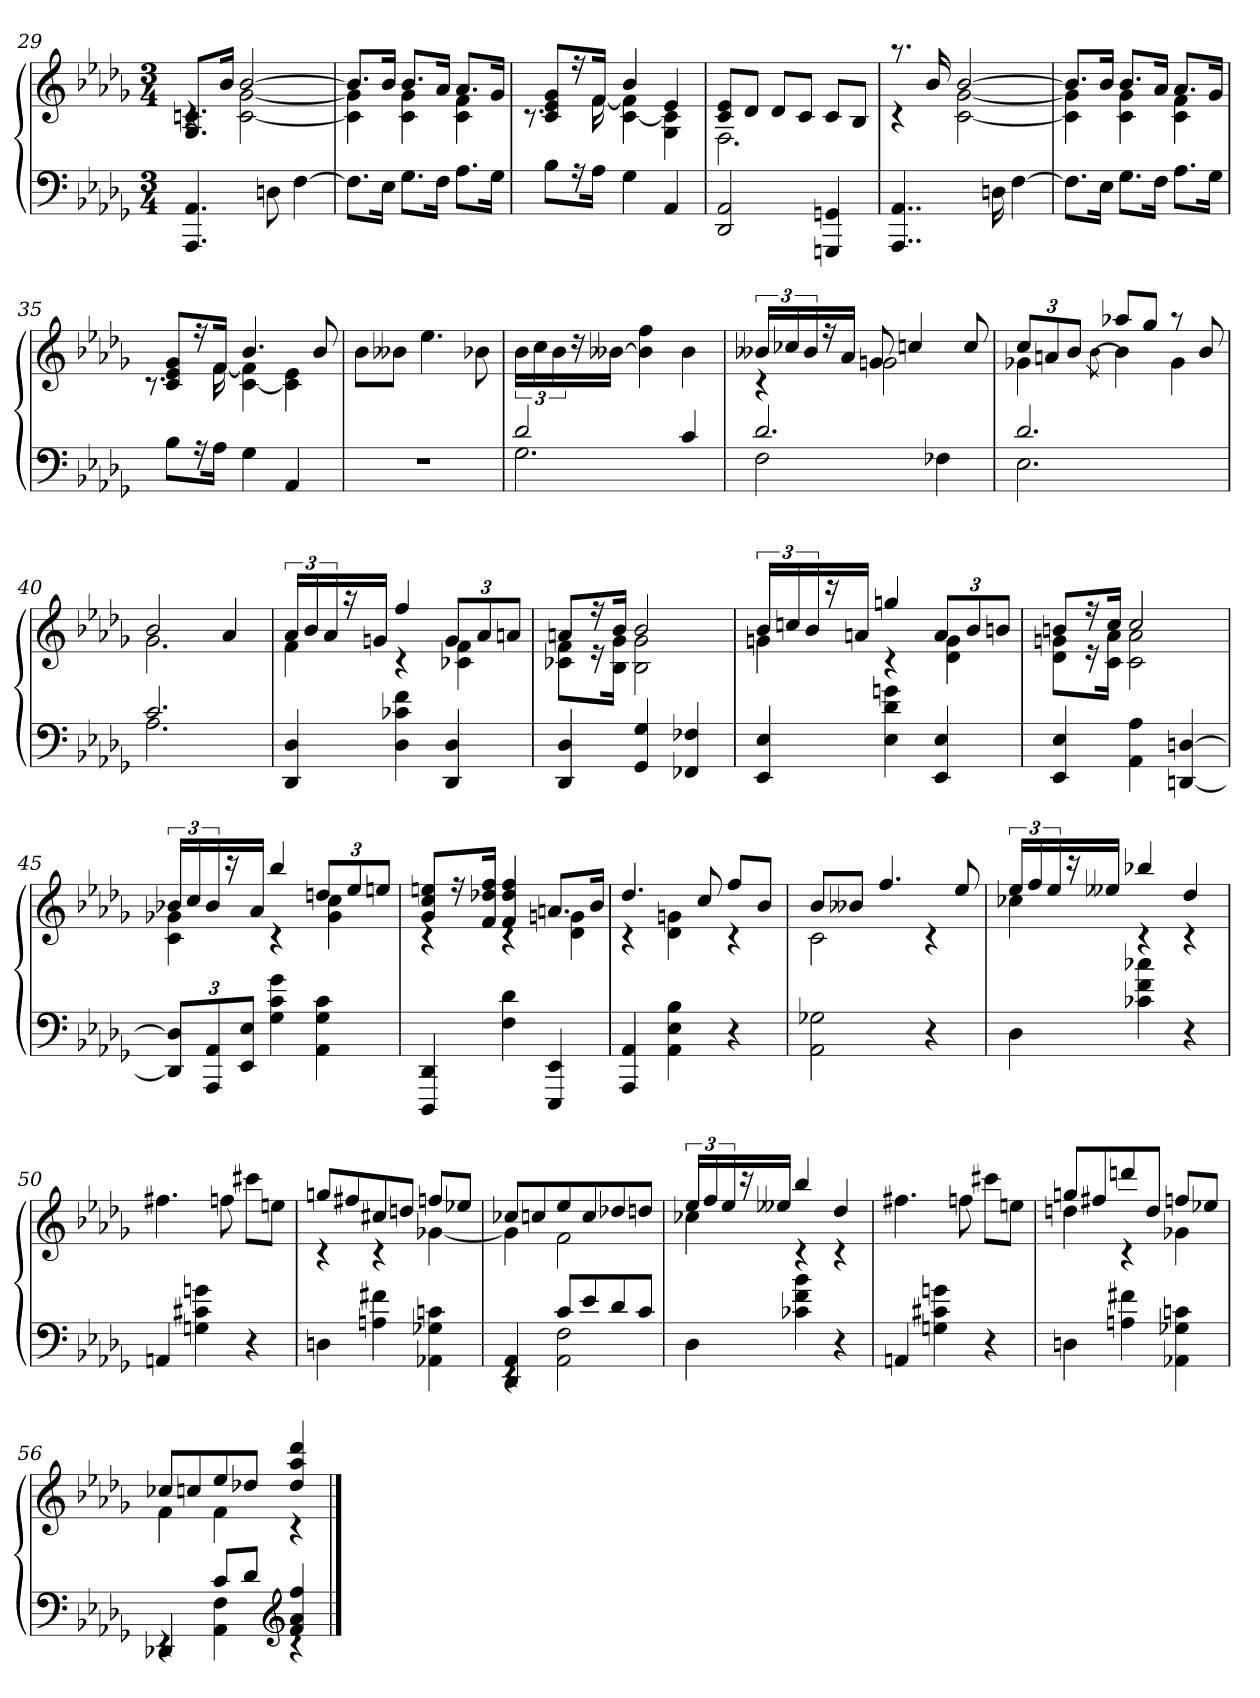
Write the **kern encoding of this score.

**kern	**kern
*part1	*part1
*staff2	*staff1
*clefF4	*clefG2
*k[b-e-a-d-g-]	*k[b-e-a-d-g-]
*M3/4	*M3/4
=29	=29
*	*^
4.AAA- 4.AA-	8.G- 8.cnL	4rc
.	16b-Jk	.
.	[2b-	[2c [2g-
8Dn	.	.
[4F	.	.
=30	=30	=30
8.FL]	8.b-L]	4c] 4g-]
16E-Jk	16b-Jk	.
8.G-L	8.b-L	4c 4g-
16FJk	16a-Jk	.
8.A-L	8.a-L	4c 4f
16G-Jk	16g-Jk	.
=31	=31	=31
8B-L	8c 8e- 8g-L	8.rc
16r	16r	.
16A-Jk	16fJk	[16f
4G-	4b-	[4c 4f]
4AA-	4e-	4G- 4c]
=32	=32	=32
2DD- 2AA-	8c 8e-L	2.F
.	8d-J	.
.	8d-L	.
.	8cJ	.
4GGGn 4GGn	8cL	.
.	8B-J	.
=33	=33	=33
4..AAA- 4..AA-	8.raa	4rc
.	16b-	.
.	[2b-	[2c [2g-
16Dn	.	.
[4F	.	.
=34	=34	=34
8.FL]	8.b-L]	4c] 4g-]
16E-Jk	16b-Jk	.
8.G-L	8.b-L	4c 4g-
16FJk	16a-Jk	.
8.A-L	8.a-L	4c 4f
16G-Jk	16g-Jk	.
=35	=35	=35
8B-L	8c 8e- 8g-L	8.rc
16r	16r	.
16A-Jk	16fJk	[16f
4G-	4.b-	[4c 4f]
4AA-	.	4c] 4e-
.	8b-	.
*	*v	*v
=36	=36
2.r	8b-L
.	8b--XJ
.	4.ee-
.	8b-X
=37	=37
*^	*
2d-	2.G-	24b-LL
.	.	24cc
.	.	24b-
.	.	16r
.	.	[16b--XJJ
.	.	4b--] 4ff
4c	.	4b--
=38	=38	=38
*	*	*^
2.d-	2F	24b--XLL	4rc
.	.	24cc-X	.
.	.	24b--	.
.	.	16r	.
.	.	16a-JJ	.
.	.	8gn	2g
.	.	4ccn	.
.	4F-X	.	.
.	.	8cc	.
=39	=39	=39	=39
2.d-	2.E-	12ccL	4g-X
.	.	12an	.
.	.	12b-J	.
.	.	.	[8qb-\
.	.	8aa-XL	4b-]
.	.	8gg-J	.
.	.	8raa	4g-
.	.	8b-	.
=40	=40	=40	=40
2.c	2.A-	2b-	2.g-
.	.	4a-	.
*v	*v	*	*
=41	=41	=41
4DD- 4D-	24a-LL	4f
.	24b-	.
.	24a-	.
.	16r	.
.	16gnJJ	.
4D- 4c-X 4f	4ff	4rc
4DD- 4D-	12gL	4c-X 4f
.	12a-	.
.	12anJ	.
=42	=42	=42
4DD- 4D-	8anL	8c-X 8fL
.	16r	16r
.	16b-Jk	16B- 16g-Jk
4GG- 4G-	2b-	2B- 2g-
4FF-X 4F-X	.	.
=43	=43	=43
4EE- 4E-	24b-LL	4gn
.	24ccn	.
.	24b-	.
.	16r	.
.	16anJJ	.
4E- 4d- 4gn	4ggn	4rc
4EE- 4E-	12aL	4d- 4g
.	12b-	.
.	12bnJ	.
=44	=44	=44
4EE- 4E-	8bnL	8d- 8gnL
.	16r	16r
.	16ccJk	16c 16a-Jk
4AA- 4A-	2cc	2c 2a-
[4DDn [4Dn	.	.
=45	=45	=45
12DD] 12D]L	24b-XLL	4c 4g-X
.	24cc	.
12AAA- 12AA-	24b-	.
.	16r	.
12EE- 12E-J	.	.
.	16a-JJ	.
4G- 4c 4g-	4bb-	4rc
4AA- 4G- 4c	12ddnL	4g- 4cc
.	12ee-	.
.	12eenJ	.
=46	=46	=46
4DDD- 4DD-	8g- 8cc 8eenL	4rc
.	16r	.
.	16f 16dd-X 16ffJk	.
4F 4d-	4f 4dd- 4ff	4rc
4EEE- 4EE-	8.anL	4d- 4gn
.	16b-Jk	.
=47	=47	=47
4AAA- 4AA-	4.dd-	4rc
4AA- 4E- 4B-	.	4d- 4gn
.	8cc	.
4r	8ffL	4rc
.	8b-J	.
=48	=48	=48
2AA- 2G-X	8b-L	2c
.	8b--XJ	.
.	4.ff	.
4r	.	4rc
.	8ee-	.
=49	=49	=49
4D-	24ee-LL	4cc-X
.	24ff	.
.	24ee-	.
.	16r	.
.	16ee--XJJ	.
4c-X 4f 4cc-X	4bb-X	4rc
4r	4dd-	4rc
*	*v	*v
=50	=50
4AAn	4.ff#X
4Gn 4c#X 4gn	.
.	8ffn
4r	8ccc#XL
.	8eenJ
=51	=51
*	*^
4Dn	8ggnL	4rc
.	8ff#X	.
4An 4f#X	8cc#X	4rc
.	8ddnJ	.
4AA-X 4G-X 4cn	8ffnL	[4g-X
.	8ee-XJ	.
=52	=52	=52
*^	*	*
4DD- 4AA-	4rEE	8cc-XL	4g-]
.	.	8ccn	.
8cL	2AA- 2F	8ee-	2f
8e-	.	8cc	.
8d-	.	8dd-X	.
8cJ	.	8ddnJ	.
*v	*v	*	*
=53	=53	=53
4D-	24ee-LL	4cc-X
.	24ff	.
.	24ee-	.
.	16r	.
.	16ee--XJJ	.
4c-X 4f 4b-	4bb-	4rc
4r	4dd-	4rc
*	*v	*v
=54	=54
4AAn	4.ff#X
4Gn 4c#X 4gn	.
.	8ffn
4r	8ccc#XL
.	8eenJ
=55	=55
*	*^
4Dn	8ggnL	4ddn
.	8ff#X	.
4An 4f#X	8dddn	4rc
.	8ddJ	.
4AA-X 4G-X 4cn	8ffnL	4g-X
.	8ee-XJ	.
=56	=56	=56
*^	*	*
4DD-X	4rEE	8cc-XL	4f
.	.	8ccn	.
8cL	4AA- 4F	8ee-	4f
8d-J	.	8dd-XJ	.
*clefG2	*	*	*
4f 4a- 4ff	4rc	4dd- 4aa- 4ddd-	4rc
*v	*v	*	*
*	*v	*v
==	==
*-	*-
